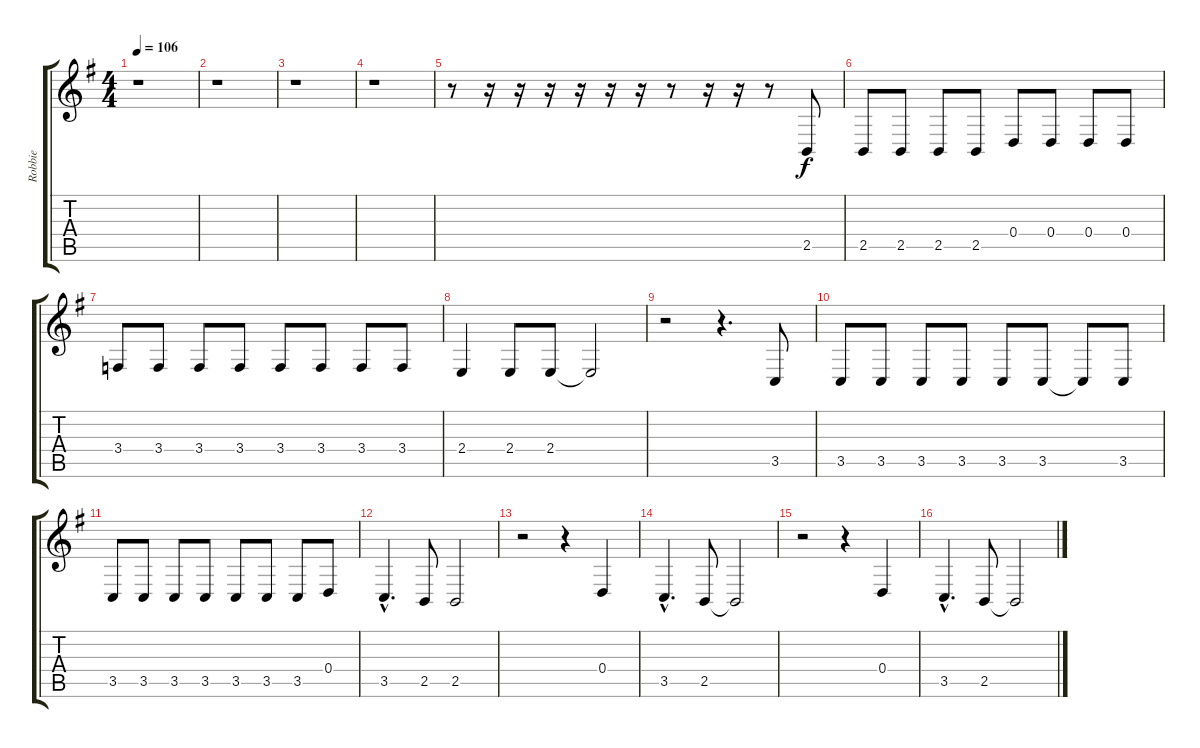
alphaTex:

\track ("Robbie" "Robbie") {instrument acousticgrandpiano}
\staff {score tabs}
\tuning (E4 B3 G3 D3 A2 E2) {hide}
\ts (4 4)
\tempo 106
\clef g2
\ks g
r.1{dy f} |
r.1 |
r.1 |
r.1 |
r.8 r.16 r.16 r.16 r.16 r.16 r.16 r.8 r.16 r.16 r.8 2.5.8 |
2.5.8 2.5.8 2.5.8 2.5.8 0.4.8 0.4.8 0.4.8 0.4.8 |
3.4.8 3.4.8 3.4.8 3.4.8 3.4.8 3.4.8 3.4.8 3.4.8 |
2.4.4 2.4.8 2.4.8 2.4{t}.2 |
r.2 r.4{d} 3.5.8 |
3.5.8 3.5.8 3.5.8 3.5.8 3.5.8 3.5.8 3.5{t}.8 3.5.8 |
3.5.8 3.5.8 3.5.8 3.5.8 3.5.8 3.5.8 3.5.8 0.4.8 |
3.5{hac}.4{d} 2.5.8 2.5.2 |
r.2 r.4 0.4.4 |
3.5{hac}.4{d} 2.5.8 2.5{t}.2 |
r.2 r.4 0.4.4 |
3.5{hac}.4{d} 2.5.8 2.5{t}.2
